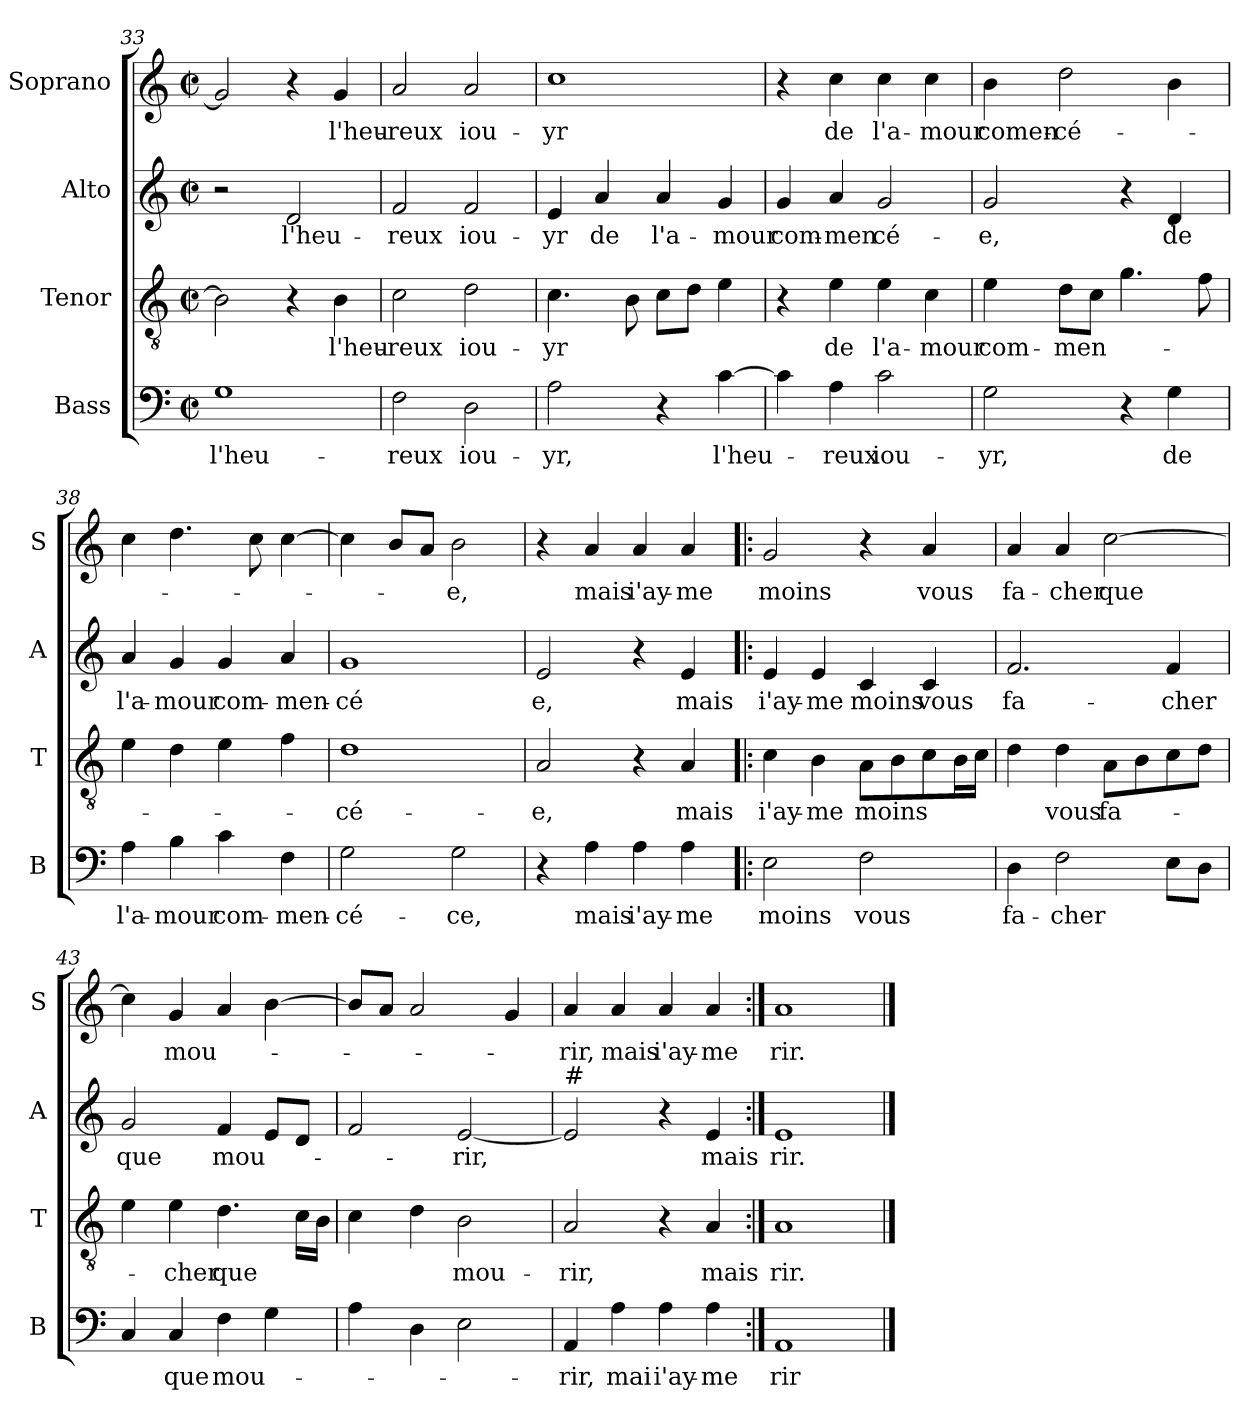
**kern	**text	**kern	**text	**kern	**text	**kern	**text
*part4	*part4	*part3	*part3	*part2	*part2	*part1	*part1
*staff4	*staff4	*staff3	*staff3	*staff2	*staff2	*staff1	*staff1
*I"Bass	*	*I"Tenor	*	*I"Alto	*	*I"Soprano	*
*I'B	*	*I'T	*	*I'A	*	*I'S	*
*clefF4	*	*clefGv2	*	*clefG2	*	*clefG2	*
*k[]	*	*k[]	*	*k[]	*	*k[]	*
*C:	*	*C:	*	*C:	*	*C:	*
*M2/2	*	*M2/2	*	*M2/2	*	*M2/2	*
*met(c|)	*	*met(c|)	*	*met(c|)	*	*met(c|)	*
=33	=33	=33	=33	=33	=33	=33	=33
!	!LO:LY:b	!	!	!	!	!	!
1G	l'heu-	2B\]	.	2r	.	2g/]	.
!	!	!	!	!	!LO:LY:b	!	!
.	.	4r	.	2d/	l'heu-	4r	.
!	!	!	!LO:LY:b	!	!	!	!LO:LY:b
.	.	4B\	l'heu-	.	.	4g/	l'heu-
=34	=34	=34	=34	=34	=34	=34	=34
!	!LO:LY:b	!	!LO:LY:b	!	!LO:LY:b	!	!LO:LY:b
2F\	-reux	2c\	-reux	2f/	-reux	2a/	-reux
!	!LO:LY:b	!	!LO:LY:b	!	!LO:LY:b	!	!LO:LY:b
2D\	iou-	2d\	iou-	2f/	iou-	2a/	iou-
=35	=35	=35	=35	=35	=35	=35	=35
!	!LO:LY:b	!	!LO:LY:b	!	!LO:LY:b	!	!LO:LY:b
2A\	-yr,	4.c\	-yr	4e/	-yr	1cc	-yr
!	!	!	!	!	!LO:LY:b	!	!
.	.	.	.	4a/	de	.	.
.	.	8B\	.	.	.	.	.
!	!	!	!	!	!LO:LY:b	!	!
4r	.	8c\L	.	4a/	l'a-	.	.
.	.	8d\J	.	.	.	.	.
!	!LO:LY:b	!	!	!	!LO:LY:b	!	!
[4c\	l'heu-	4e\	.	4g/	-mour	.	.
=36	=36	=36	=36	=36	=36	=36	=36
!	!	!	!	!	!LO:LY:b	!	!
4c\]	.	4r	.	4g/	com-	4r	.
!	!LO:LY:b	!	!LO:LY:b	!	!LO:LY:b	!	!LO:LY:b
4A\	-reux	4e\	de	4a/	-men	4cc\	de
!	!LO:LY:b	!	!LO:LY:b	!	!LO:LY:b	!	!LO:LY:b
2c\	iou-	4e\	l'a-	2g/	cé-	4cc\	l'a-
!	!	!	!LO:LY:b	!	!	!	!LO:LY:b
.	.	4c\	-mour	.	.	4cc\	-mour
!!LO:LB:g=z
=37	=37	=37	=37	=37	=37	=37	=37
!	!LO:LY:b	!	!LO:LY:b	!	!LO:LY:b	!	!LO:LY:b
2G\	-yr,	4e\	com-	2g/	-e,	4b\	comen-
!	!	!	!LO:LY:b	!	!	!	!LO:LY:b
.	.	8d\L	-men-	.	.	2dd\	-cé-
.	.	8c\J	.	.	.	.	.
4r	.	4.g\	.	4r	.	.	.
!	!LO:LY:b	!	!	!	!LO:LY:b	!	!
4G\	de	.	.	4d/	de	4b\	.
.	.	8f\	.	.	.	.	.
=38	=38	=38	=38	=38	=38	=38	=38
!	!LO:LY:b	!	!	!	!LO:LY:b	!	!
4A\	l'a-	4e\	.	4a/	l'a-	4cc\	.
!	!LO:LY:b	!	!	!	!LO:LY:b	!	!
4B\	-mour	4d\	.	4g/	-mour	4.dd\	.
!	!LO:LY:b	!	!	!	!LO:LY:b	!	!
4c\	com-	4e\	.	4g/	com-	.	.
.	.	.	.	.	.	8cc\	.
!	!LO:LY:b	!	!	!	!LO:LY:b	!	!
4F\	-men-	4f\	.	4a/	-men-	[4cc\	.
=39	=39	=39	=39	=39	=39	=39	=39
!	!LO:LY:b	!	!LO:LY:b	!	!LO:LY:b	!	!
2G\	-cé-	1d	-cé-	1g	-cé	4cc\]	.
.	.	.	.	.	.	8b/L	.
.	.	.	.	.	.	8a/J	.
!	!LO:LY:b	!	!	!	!	!	!LO:LY:b
2G\	-ce,	.	.	.	.	2b\	-e,
=40	=40	=40	=40	=40	=40	=40	=40
!	!	!	!LO:LY:b	!	!LO:LY:b	!	!
4r	.	2A/	-e,	2e/	e,	4r	.
!	!LO:LY:b	!	!	!	!	!	!LO:LY:b
4A\	mais	.	.	.	.	4a/	mais
!	!LO:LY:b	!	!	!	!	!	!LO:LY:b
4A\	i'ay-	4r	.	4r	.	4a/	i'ay-
!	!LO:LY:b	!	!LO:LY:b	!	!LO:LY:b	!	!LO:LY:b
4A\	-me	4A/	mais	4e/	mais	4a/	-me
=41!|:	=41!|:	=41!|:	=41!|:	=41!|:	=41!|:	=41!|:	=41!|:
!	!LO:LY:b	!	!LO:LY:b	!	!LO:LY:b	!	!LO:LY:b
2E\	moins	4c\	i'ay-	4e/	i'ay-	2g/	moins
!	!	!	!LO:LY:b	!	!LO:LY:b	!	!
.	.	4B\	-me	4e/	-me	.	.
!	!LO:LY:b	!	!LO:LY:b	!	!LO:LY:b	!	!
2F\	vous	8A\L	moins	4c/	moins	4r	.
.	.	8B\	.	.	.	.	.
!	!	!	!	!	!LO:LY:b	!	!LO:LY:b
.	.	8c\	.	4c/	vous	4a/	vous
.	.	16B\L	.	.	.	.	.
.	.	16c\JJ	.	.	.	.	.
!!LO:LB:g=z
=42	=42	=42	=42	=42	=42	=42	=42
!	!LO:LY:b	!	!	!	!LO:LY:b	!	!LO:LY:b
4D\	fa-	4d\	.	2.f/	fa-	4a/	fa-
!	!LO:LY:b	!	!LO:LY:b	!	!	!	!LO:LY:b
2F\	-cher	4d\	vous	.	.	4a/	-cher
!	!	!	!LO:LY:b	!	!	!	!LO:LY:b
.	.	8A\L	fa-	.	.	[2cc\	que
.	.	8B\	.	.	.	.	.
!	!	!	!	!	!LO:LY:b	!	!
8E\L	.	8c\	.	4f/	-cher	.	.
8D\J	.	8d\J	.	.	.	.	.
=43	=43	=43	=43	=43	=43	=43	=43
!	!	!	!	!	!LO:LY:b	!	!
4C/	.	4e\	.	2g/	que	4cc\]	.
!	!LO:LY:b	!	!LO:LY:b	!	!	!	!LO:LY:b
4C/	que	4e\	-cher	.	.	4g/	mou-
!	!LO:LY:b	!	!LO:LY:b	!	!LO:LY:b	!	!
4F\	mou-	4.d\	que	4f/	mou-	4a/	.
4G\	.	.	.	8e/L	.	[4b\	.
.	.	16c\LL	.	8d/J	.	.	.
.	.	16B\JJ	.	.	.	.	.
=44	=44	=44	=44	=44	=44	=44	=44
4A\	.	4c\	.	2f/	.	8b/L]	.
.	.	.	.	.	.	8a/J	.
4D\	.	4d\	.	.	.	2a/	.
!	!	!	!LO:LY:b	!	!LO:LY:b	!	!
2E\	.	2B\	mou-	[2e/	-rir,	.	.
.	.	.	.	.	.	4g/	.
=45	=45	=45	=45	=45	=45	=45	=45
!	!	!	!	!LO:TX:a:t=#	!	!	!
!	!LO:LY:b	!	!LO:LY:b	!	!	!	!LO:LY:b
4AA/	-rir,	2A/	-rir,	2e/]	.	4a/	-rir,
!	!LO:LY:b	!	!	!	!	!	!LO:LY:b
4A\	mai	.	.	.	.	4a/	mais
!	!LO:LY:b	!	!	!	!	!	!LO:LY:b
4A\	i'ay-	4r	.	4r	.	4a/	i'ay-
!	!LO:LY:b	!	!LO:LY:b	!	!LO:LY:b	!	!LO:LY:b
4A\	-me	4A/	mais	4e/	mais	4a/	-me
=46:|!	=46:|!	=46:|!	=46:|!	=46:|!	=46:|!	=46:|!	=46:|!
!	!LO:LY:b	!	!LO:LY:b	!	!LO:LY:b	!	!LO:LY:b
1AA	rir	1A	rir.	1e	rir.	1a	rir.
==	==	==	==	==	==	==	==
*-	*-	*-	*-	*-	*-	*-	*-
